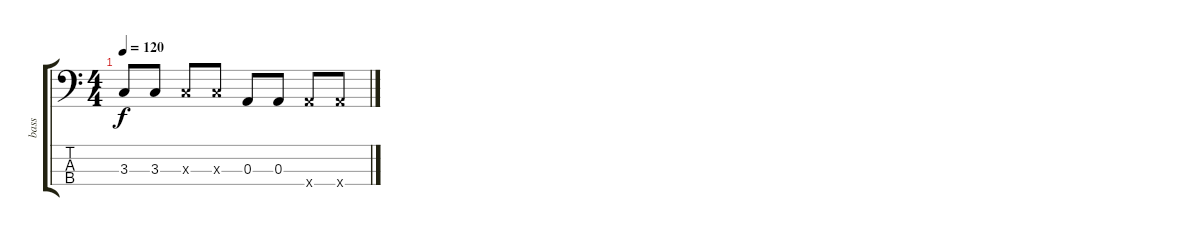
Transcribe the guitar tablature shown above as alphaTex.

\track ("bass" "bass") {instrument electricbassfinger}
\staff {score tabs}
\tuning (G2 D2 A1 E1) {hide}
\ts (4 4)
\tempo 120
\clef f4
\ks c
3.3.8{dy f} 3.3.8 3.3{x}.8 3.3{x}.8 0.3.8 0.3.8 5.4{x}.8 5.4{x}.8
